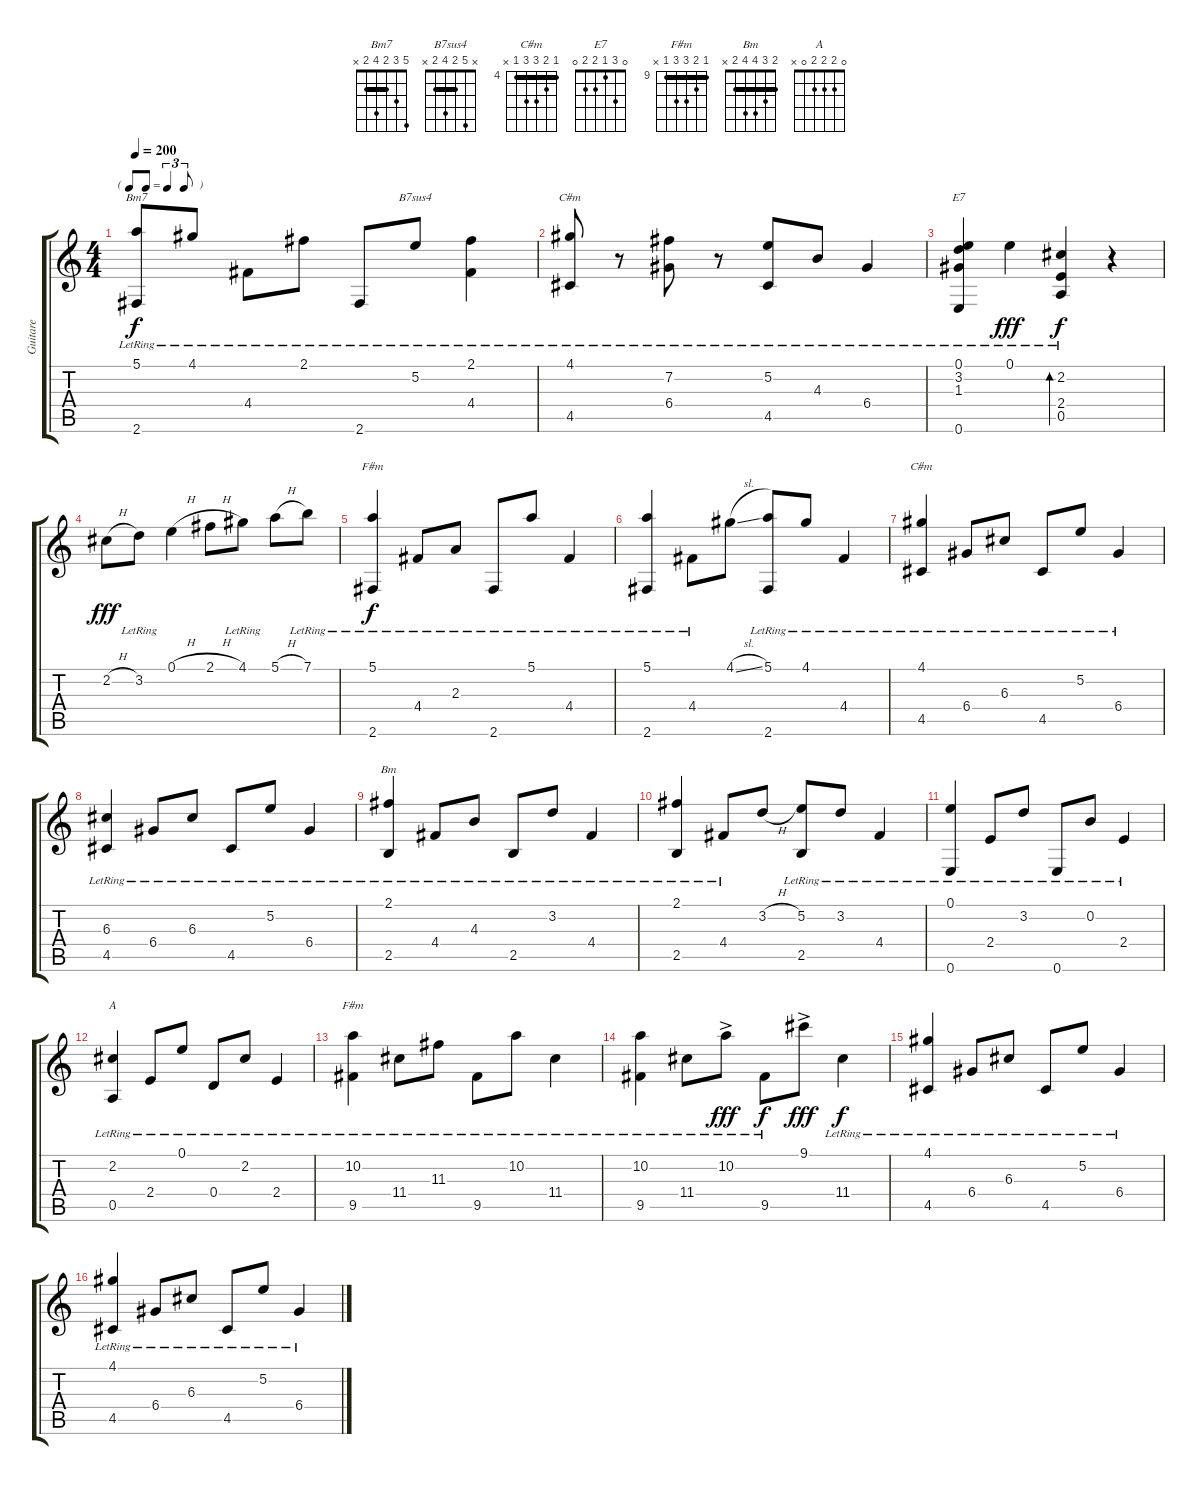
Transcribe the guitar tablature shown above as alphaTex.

\track ("Guitare" "Guitare") {instrument acousticguitarnylon}
\staff {score tabs}
\tuning (E4 B3 G3 D3 A2 E2) {hide}
\chord ("Bm7" 5 3 2 4 2 x) {barre 2}
\chord ("B7sus4" x 5 2 4 2 x) {barre 2}
\chord ("C#m" 4 5 x 6 4 x) {firstfret 4 barre 4}
\chord ("E7" 0 3 1 2 2 0)
\chord ("F#m" 5 2 2 4 x 2) {barre 2}
\chord ("C#m" 4 5 6 6 4 x) {firstfret 4 barre 4}
\chord ("Bm" 2 3 4 4 2 x) {barre 2}
\chord ("A" 0 2 2 2 0 x)
\chord ("F#m" 9 10 11 11 9 x) {firstfret 9 barre 9}
\ts (4 4)
\tf triplet8th
\tempo 200
\clef g2
\ks c
(5.1 2.6{lr}).8{ch "Bm7" dy f} 4.1{lr}.8 4.4{lr}.8 2.1{lr}.8 2.6{lr}.8 5.2{lr}.8{ch "B7sus4"} (2.1{lr} 4.4{lr}).4 |
(4.1{lr} 4.5{lr}).8{ch "C#m"} r.8 (7.2{lr} 6.4{lr}).8 r.8 (5.2{lr} 4.5{lr}).8 4.3{lr}.8 6.4{lr}.4 |
(0.1{lr} 3.2{lr} 1.3{lr} 0.6{lr}).4{ch "E7"} 0.1{lr}.4{dy fff} (2.2{lr} 2.4{lr} 0.5{lr}).4{bd 120 dy f} r.4 |
2.2{h}.8{dy fff} 3.2{lr}.8 0.1{h}.4 2.1{h}.8 4.1{lr}.8 5.1{h}.8 7.1{lr}.8 |
(5.1{lr} 2.6{lr}).4{ch "F#m" dy f} 4.4{lr}.8 2.3{lr}.8 2.6{lr}.8 5.1{lr}.8 4.4{lr}.4 |
(5.1{lr} 2.6{lr}).4 4.4{lr}.8 4.1{sl}.8 (5.1{lr} 2.6{lr}).8 4.1{lr}.8 4.4{lr}.4 |
(4.1{lr} 4.5{lr}).4{ch "C#m"} 6.4{lr}.8 6.3{lr}.8 4.5{lr}.8 5.2{lr}.8 6.4{lr}.4 |
(6.3{lr} 4.5{lr}).4 6.4{lr}.8 6.3{lr}.8 4.5{lr}.8 5.2{lr}.8 6.4{lr}.4 |
(2.1{lr} 2.5{lr}).4{ch "Bm"} 4.4{lr}.8 4.3{lr}.8 2.5{lr}.8 3.2{lr}.8 4.4{lr}.4 |
(2.1{lr} 2.5{lr}).4 4.4{lr}.8 3.2{h}.8 (5.2{lr} 2.5{lr}).8 3.2{lr}.8 4.4{lr}.4 |
(0.1{lr} 0.6{lr}).4 2.4{lr}.8 3.2{lr}.8 0.6{lr}.8 0.2{lr}.8 2.4{lr}.4 |
(2.2{lr} 0.5{lr}).4{ch "A"} 2.4{lr}.8 0.1{lr}.8 0.4{lr}.8 2.2{lr}.8 2.4{lr}.4 |
(10.2 9.5{lr}).4{ch "F#m"} 11.4{lr}.8 11.3{lr}.8 9.5{lr}.8 10.2{lr}.8 11.4{lr}.4 |
(10.2{lr} 9.5{lr}).4 11.4{lr}.8 10.2{ac lr}.8{dy fff} 9.5{lr}.8{dy f} 9.1{ac}.8{dy fff} 11.4{lr}.4{dy f} |
(4.1{lr} 4.5{lr}).4 6.4{lr}.8 6.3{lr}.8 4.5{lr}.8 5.2{lr}.8 6.4{lr}.4 |
(4.1{lr} 4.5{lr}).4 6.4{lr}.8 6.3{lr}.8 4.5{lr}.8 5.2{lr}.8 6.4{lr}.4
